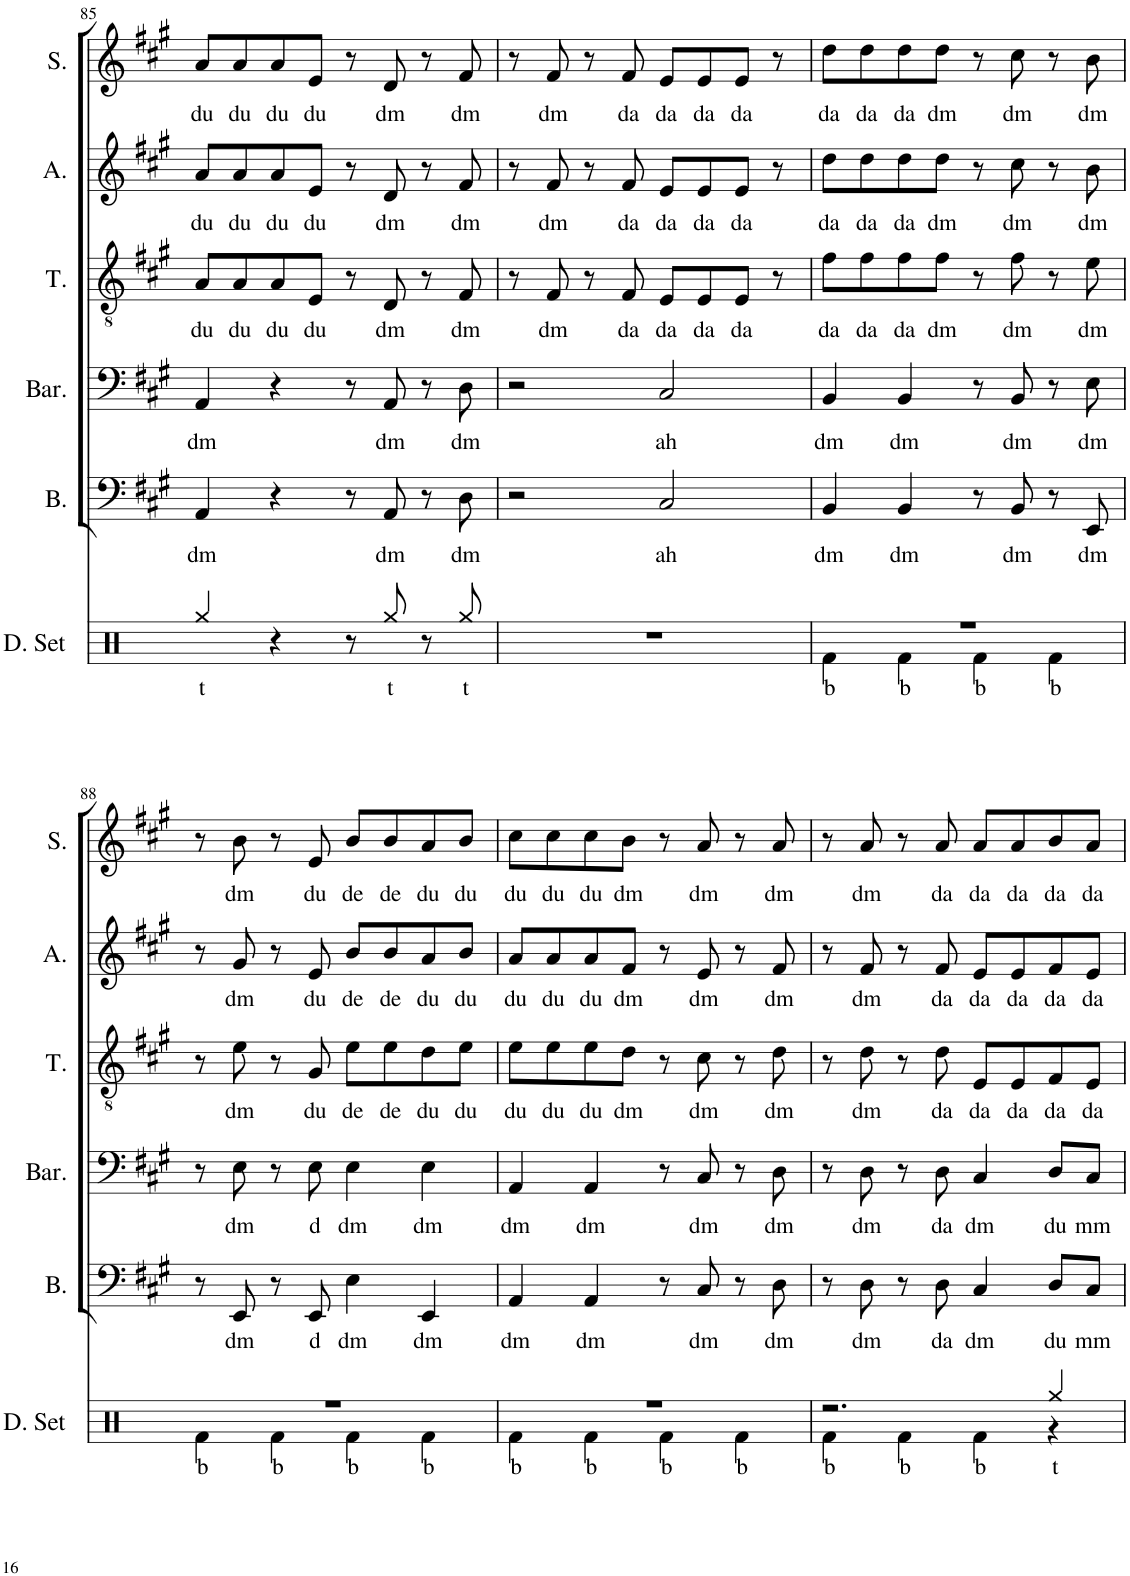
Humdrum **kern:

**kern	**text	**kern	**text	**kern	**text	**kern	**text	**kern	**text	**kern	**text
*part6	*part6	*part5	*part5	*part4	*part4	*part3	*part3	*part2	*part2	*part1	*part1
*staff6	*staff6	*staff5	*staff5	*staff4	*staff4	*staff3	*staff3	*staff2	*staff2	*staff1	*staff1
*I"Drumset	*	*I"Bass	*	*I"Baritone	*	*I"Tenor	*	*I"Alto	*	*I"Soprano	*
*I'D. Set	*	*I'B.	*	*I'Bar.	*	*I'T.	*	*I'A.	*	*I'S.	*
!!LO:PB:g=z
*clefX	*	*clefF4	*	*clefF4	*	*clefGv2	*	*clefG2	*	*clefG2	*
*k[]	*	*k[f#c#g#]	*	*k[f#c#g#]	*	*k[f#c#g#]	*	*k[f#c#g#]	*	*k[f#c#g#]	*
*M4/4	*	*M4/4	*	*M4/4	*	*M4/4	*	*M4/4	*	*M4/4	*
=85	=85	=85	=85	=85	=85	=85	=85	=85	=85	=85	=85
!	!LO:LY:b	!	!LO:LY:b	!	!LO:LY:b	!	!LO:LY:b	!	!LO:LY:b	!	!LO:LY:b
4Rgg/	t	4AA/	dm	4AA/	dm	8A/L	du	8a/L	du	8a/L	du
!	!	!	!	!	!	!	!LO:LY:b	!	!LO:LY:b	!	!LO:LY:b
.	.	.	.	.	.	8A/	du	8a/	du	8a/	du
!	!	!	!	!	!	!	!LO:LY:b	!	!LO:LY:b	!	!LO:LY:b
4r	.	4r	.	4r	.	8A/	du	8a/	du	8a/	du
!	!	!	!	!	!	!	!LO:LY:b	!	!LO:LY:b	!	!LO:LY:b
.	.	.	.	.	.	8E/J	du	8e/J	du	8e/J	du
8r	.	8r	.	8r	.	8r	.	8r	.	8r	.
!	!LO:LY:b	!	!LO:LY:b	!	!LO:LY:b	!	!LO:LY:b	!	!LO:LY:b	!	!LO:LY:b
8Rgg/	t	8AA/	dm	8AA/	dm	8D/	dm	8d/	dm	8d/	dm
8r	.	8r	.	8r	.	8r	.	8r	.	8r	.
!	!LO:LY:b	!	!LO:LY:b	!	!LO:LY:b	!	!LO:LY:b	!	!LO:LY:b	!	!LO:LY:b
8Rgg/	t	8D\	dm	8D\	dm	8F#/	dm	8f#/	dm	8f#/	dm
=86	=86	=86	=86	=86	=86	=86	=86	=86	=86	=86	=86
1r	.	2r	.	2r	.	8r	.	8r	.	8r	.
!	!	!	!	!	!	!	!LO:LY:b	!	!LO:LY:b	!	!LO:LY:b
.	.	.	.	.	.	8F#/	dm	8f#/	dm	8f#/	dm
.	.	.	.	.	.	8r	.	8r	.	8r	.
!	!	!	!	!	!	!	!LO:LY:b	!	!LO:LY:b	!	!LO:LY:b
.	.	.	.	.	.	8F#/	da	8f#/	da	8f#/	da
!	!	!	!LO:LY:b	!	!LO:LY:b	!	!LO:LY:b	!	!LO:LY:b	!	!LO:LY:b
.	.	2C#/	ah	2C#/	ah	8E/L	da	8e/L	da	8e/L	da
!	!	!	!	!	!	!	!LO:LY:b	!	!LO:LY:b	!	!LO:LY:b
.	.	.	.	.	.	8E/	da	8e/	da	8e/	da
!	!	!	!	!	!	!	!LO:LY:b	!	!LO:LY:b	!	!LO:LY:b
.	.	.	.	.	.	8E/J	da	8e/J	da	8e/J	da
.	.	.	.	.	.	8r	.	8r	.	8r	.
=87	=87	=87	=87	=87	=87	=87	=87	=87	=87	=87	=87
*^	*	*	*	*	*	*	*	*	*	*	*
!	!	!LO:LY:b	!	!LO:LY:b	!	!LO:LY:b	!	!LO:LY:b	!	!LO:LY:b	!	!LO:LY:b
1r	4Rf\	b	4BB/	dm	4BB/	dm	8f#\L	da	8dd\L	da	8dd\L	da
!	!	!	!	!	!	!	!	!LO:LY:b	!	!LO:LY:b	!	!LO:LY:b
.	.	.	.	.	.	.	8f#\	da	8dd\	da	8dd\	da
!	!	!LO:LY:b	!	!LO:LY:b	!	!LO:LY:b	!	!LO:LY:b	!	!LO:LY:b	!	!LO:LY:b
.	4Rf\	b	4BB/	dm	4BB/	dm	8f#\	da	8dd\	da	8dd\	da
!	!	!	!	!	!	!	!	!LO:LY:b	!	!LO:LY:b	!	!LO:LY:b
.	.	.	.	.	.	.	8f#\J	dm	8dd\J	dm	8dd\J	dm
!	!	!LO:LY:b	!	!	!	!	!	!	!	!	!	!
.	4Rf\	b	8r	.	8r	.	8r	.	8r	.	8r	.
!	!	!	!	!LO:LY:b	!	!LO:LY:b	!	!LO:LY:b	!	!LO:LY:b	!	!LO:LY:b
.	.	.	8BB/	dm	8BB/	dm	8f#\	dm	8cc#\	dm	8cc#\	dm
!	!	!LO:LY:b	!	!	!	!	!	!	!	!	!	!
.	4Rf\	b	8r	.	8r	.	8r	.	8r	.	8r	.
!	!	!	!	!LO:LY:b	!	!LO:LY:b	!	!LO:LY:b	!	!LO:LY:b	!	!LO:LY:b
.	.	.	8EE/	dm	8E\	dm	8e\	dm	8b\	dm	8b\	dm
!!LO:LB:g=z
=88	=88	=88	=88	=88	=88	=88	=88	=88	=88	=88	=88	=88
!	!	!LO:LY:b	!	!	!	!	!	!	!	!	!	!
1r	4Rf\	b	8r	.	8r	.	8r	.	8r	.	8r	.
!	!	!	!	!LO:LY:b	!	!LO:LY:b	!	!LO:LY:b	!	!LO:LY:b	!	!LO:LY:b
.	.	.	8EE/	dm	8E\	dm	8e\	dm	8g#/	dm	8b\	dm
!	!	!LO:LY:b	!	!	!	!	!	!	!	!	!	!
.	4Rf\	b	8r	.	8r	.	8r	.	8r	.	8r	.
!	!	!	!	!LO:LY:b	!	!LO:LY:b	!	!LO:LY:b	!	!LO:LY:b	!	!LO:LY:b
.	.	.	8EE/	d	8E\	d	8G#/	du	8e/	du	8e/	du
!	!	!LO:LY:b	!	!LO:LY:b	!	!LO:LY:b	!	!LO:LY:b	!	!LO:LY:b	!	!LO:LY:b
.	4Rf\	b	4E\	dm	4E\	dm	8e\L	de	8b/L	de	8b/L	de
!	!	!	!	!	!	!	!	!LO:LY:b	!	!LO:LY:b	!	!LO:LY:b
.	.	.	.	.	.	.	8e\	de	8b/	de	8b/	de
!	!	!LO:LY:b	!	!LO:LY:b	!	!LO:LY:b	!	!LO:LY:b	!	!LO:LY:b	!	!LO:LY:b
.	4Rf\	b	4EE/	dm	4E\	dm	8d\	du	8a/	du	8a/	du
!	!	!	!	!	!	!	!	!LO:LY:b	!	!LO:LY:b	!	!LO:LY:b
.	.	.	.	.	.	.	8e\J	du	8b/J	du	8b/J	du
=89	=89	=89	=89	=89	=89	=89	=89	=89	=89	=89	=89	=89
!	!	!LO:LY:b	!	!LO:LY:b	!	!LO:LY:b	!	!LO:LY:b	!	!LO:LY:b	!	!LO:LY:b
1r	4Rf\	b	4AA/	dm	4AA/	dm	8e\L	du	8a/L	du	8cc#\L	du
!	!	!	!	!	!	!	!	!LO:LY:b	!	!LO:LY:b	!	!LO:LY:b
.	.	.	.	.	.	.	8e\	du	8a/	du	8cc#\	du
!	!	!LO:LY:b	!	!LO:LY:b	!	!LO:LY:b	!	!LO:LY:b	!	!LO:LY:b	!	!LO:LY:b
.	4Rf\	b	4AA/	dm	4AA/	dm	8e\	du	8a/	du	8cc#\	du
!	!	!	!	!	!	!	!	!LO:LY:b	!	!LO:LY:b	!	!LO:LY:b
.	.	.	.	.	.	.	8d\J	dm	8f#/J	dm	8b\J	dm
!	!	!LO:LY:b	!	!	!	!	!	!	!	!	!	!
.	4Rf\	b	8r	.	8r	.	8r	.	8r	.	8r	.
!	!	!	!	!LO:LY:b	!	!LO:LY:b	!	!LO:LY:b	!	!LO:LY:b	!	!LO:LY:b
.	.	.	8C#/	dm	8C#/	dm	8c#\	dm	8e/	dm	8a/	dm
!	!	!LO:LY:b	!	!	!	!	!	!	!	!	!	!
.	4Rf\	b	8r	.	8r	.	8r	.	8r	.	8r	.
!	!	!	!	!LO:LY:b	!	!LO:LY:b	!	!LO:LY:b	!	!LO:LY:b	!	!LO:LY:b
.	.	.	8D\	dm	8D\	dm	8d\	dm	8f#/	dm	8a/	dm
=90	=90	=90	=90	=90	=90	=90	=90	=90	=90	=90	=90	=90
!	!	!LO:LY:b	!	!	!	!	!	!	!	!	!	!
2.r	4Rf\	b	8r	.	8r	.	8r	.	8r	.	8r	.
!	!	!	!	!LO:LY:b	!	!LO:LY:b	!	!LO:LY:b	!	!LO:LY:b	!	!LO:LY:b
.	.	.	8D\	dm	8D\	dm	8d\	dm	8f#/	dm	8a/	dm
!	!	!LO:LY:b	!	!	!	!	!	!	!	!	!	!
.	4Rf\	b	8r	.	8r	.	8r	.	8r	.	8r	.
!	!	!	!	!LO:LY:b	!	!LO:LY:b	!	!LO:LY:b	!	!LO:LY:b	!	!LO:LY:b
.	.	.	8D\	da	8D\	da	8d\	da	8f#/	da	8a/	da
!	!	!LO:LY:b	!	!LO:LY:b	!	!LO:LY:b	!	!LO:LY:b	!	!LO:LY:b	!	!LO:LY:b
.	4Rf\	b	4C#/	dm	4C#/	dm	8E/L	da	8e/L	da	8a/L	da
!	!	!	!	!	!	!	!	!LO:LY:b	!	!LO:LY:b	!	!LO:LY:b
.	.	.	.	.	.	.	8E/	da	8e/	da	8a/	da
!	!	!LO:LY:b	!	!LO:LY:b	!	!LO:LY:b	!	!LO:LY:b	!	!LO:LY:b	!	!LO:LY:b
4Rgg/	4r	t	8D/L	du	8D/L	du	8F#/	da	8f#/	da	8b/	da
!	!	!	!	!LO:LY:b	!	!LO:LY:b	!	!LO:LY:b	!	!LO:LY:b	!	!LO:LY:b
.	.	.	8C#/J	mm	8C#/J	mm	8E/J	da	8e/J	da	8a/J	da
*v	*v	*	*	*	*	*	*	*	*	*	*	*
=	=	=	=	=	=	=	=	=	=	=	=
*-	*-	*-	*-	*-	*-	*-	*-	*-	*-	*-	*-
